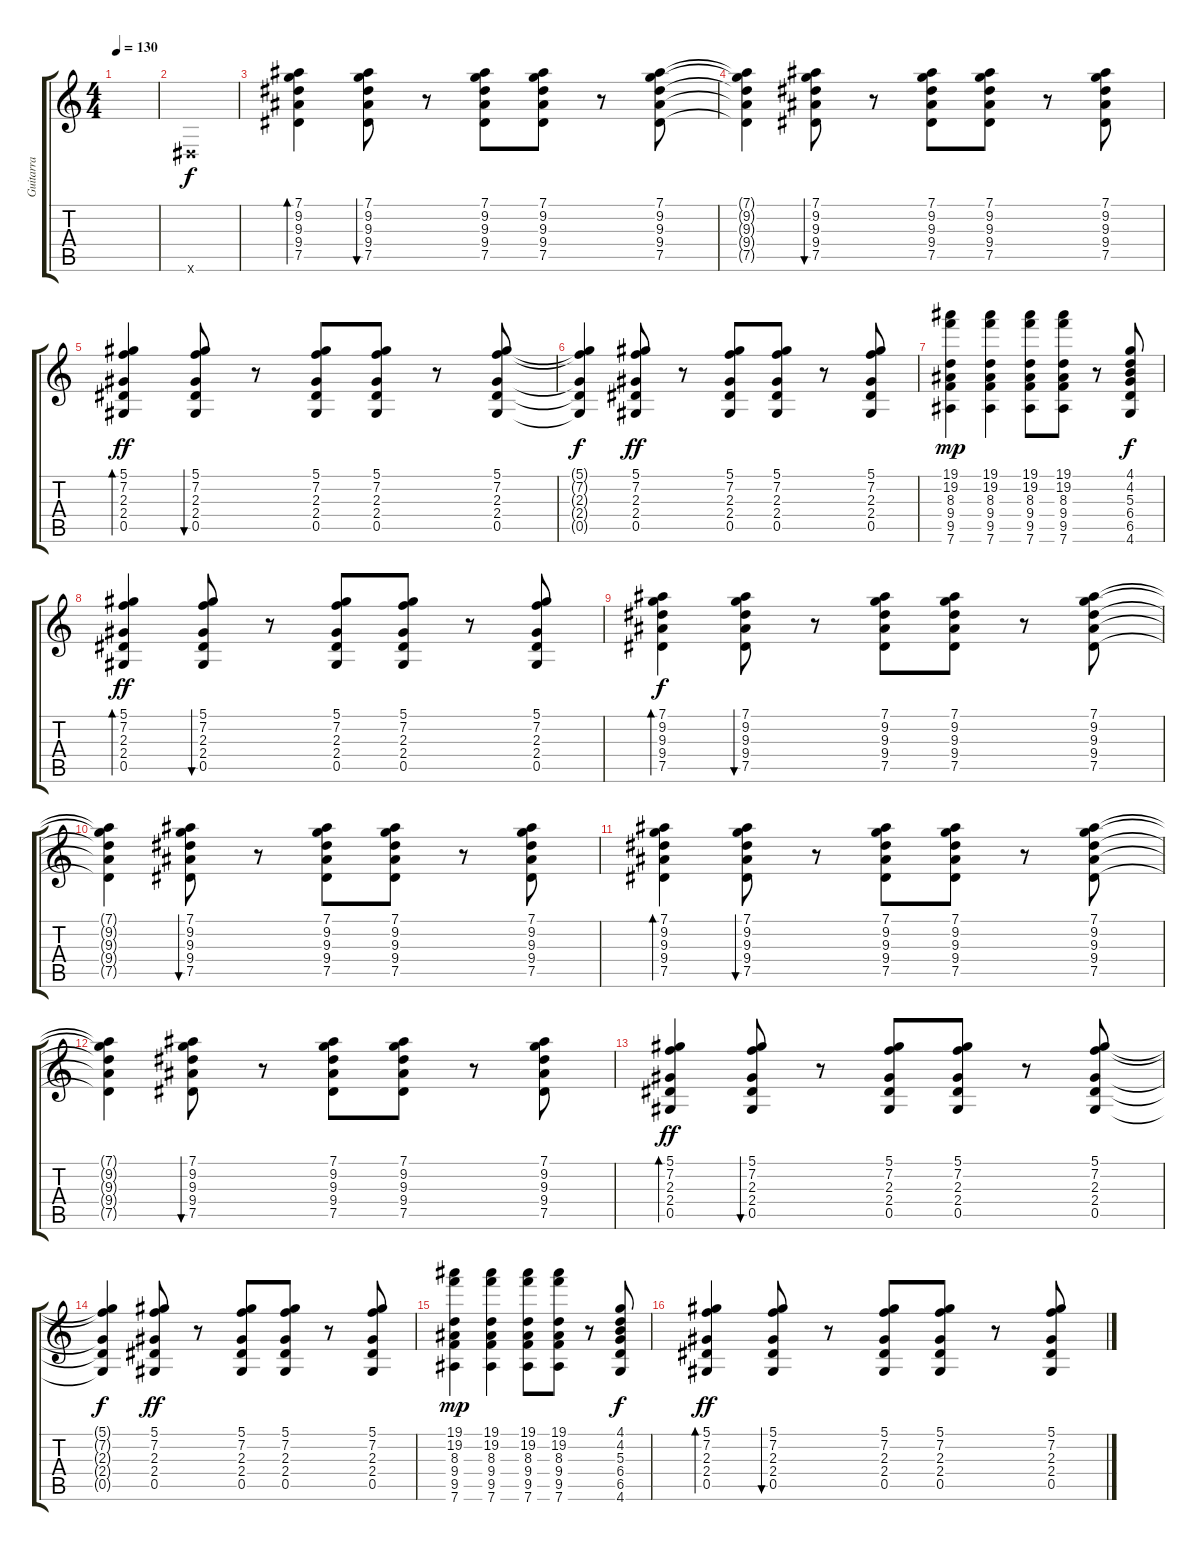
\track ("Guitarra " "Guitarra ") {instrument overdrivenguitar}
\staff {score tabs}
\tuning (Eb4 Bb3 Gb3 Db3 Ab2 Eb2) {hide}
\ts (4 4)
\tempo 130
\clef g2
\ks c
|
0.6{x}.1{dy f volume 4 instrument electricguitarjazz} |
(7.1 9.2 9.3 9.4 7.5).4{bd 60} (7.1 9.2 9.3 9.4 7.5).8{bu 30} r.8 (7.1 9.2 9.3 9.4 7.5).8 (7.1 9.2 9.3 9.4 7.5).8 r.8 (7.1 9.2 9.3 9.4 7.5).8 |
(7.1{t} 9.2{t} 9.3{t} 9.4{t} 7.5{t}).4 (7.1 9.2 9.3 9.4 7.5).8{bu 30} r.8 (7.1 9.2 9.3 9.4 7.5).8 (7.1 9.2 9.3 9.4 7.5).8 r.8 (7.1 9.2 9.3 9.4 7.5).8 |
(5.1 7.2 2.3 2.4 0.5).4{bd 60 dy ff} (5.1 7.2 2.3 2.4 0.5).8{bu 30} r.8 (5.1 7.2 2.3 2.4 0.5).8 (5.1 7.2 2.3 2.4 0.5).8 r.8 (5.1 7.2 2.3 2.4 0.5).8 |
(5.1{t} 7.2{t} 2.3{t} 2.4{t} 0.5{t}).4{dy f} (5.1 7.2 2.3 2.4 0.5).8{dy ff} r.8 (5.1 7.2 2.3 2.4 0.5).8 (5.1 7.2 2.3 2.4 0.5).8 r.8 (5.1 7.2 2.3 2.4 0.5).8 |
(19.1 19.2 8.3 9.4 9.5 7.6).4{dy mp} (19.1 19.2 8.3 9.4 9.5 7.6).4 (19.1 19.2 8.3 9.4 9.5 7.6).8 (19.1 19.2 8.3 9.4 9.5 7.6).8 r.8 (4.1 4.2 5.3 6.4 6.5 4.6).8{dy f} |
(5.1 7.2 2.3 2.4 0.5).4{bd 60 dy ff} (5.1 7.2 2.3 2.4 0.5).8{bu 30} r.8 (5.1 7.2 2.3 2.4 0.5).8 (5.1 7.2 2.3 2.4 0.5).8 r.8 (5.1 7.2 2.3 2.4 0.5).8 |
(7.1 9.2 9.3 9.4 7.5).4{bd 60 dy f} (7.1 9.2 9.3 9.4 7.5).8{bu 30} r.8 (7.1 9.2 9.3 9.4 7.5).8 (7.1 9.2 9.3 9.4 7.5).8 r.8 (7.1 9.2 9.3 9.4 7.5).8 |
(7.1{t} 9.2{t} 9.3{t} 9.4{t} 7.5{t}).4 (7.1 9.2 9.3 9.4 7.5).8{bu 30} r.8 (7.1 9.2 9.3 9.4 7.5).8 (7.1 9.2 9.3 9.4 7.5).8 r.8 (7.1 9.2 9.3 9.4 7.5).8 |
(7.1 9.2 9.3 9.4 7.5).4{bd 60} (7.1 9.2 9.3 9.4 7.5).8{bu 30} r.8 (7.1 9.2 9.3 9.4 7.5).8 (7.1 9.2 9.3 9.4 7.5).8 r.8 (7.1 9.2 9.3 9.4 7.5).8 |
(7.1{t} 9.2{t} 9.3{t} 9.4{t} 7.5{t}).4 (7.1 9.2 9.3 9.4 7.5).8{bu 30} r.8 (7.1 9.2 9.3 9.4 7.5).8 (7.1 9.2 9.3 9.4 7.5).8 r.8 (7.1 9.2 9.3 9.4 7.5).8 |
(5.1 7.2 2.3 2.4 0.5).4{bd 60 dy ff} (5.1 7.2 2.3 2.4 0.5).8{bu 30} r.8 (5.1 7.2 2.3 2.4 0.5).8 (5.1 7.2 2.3 2.4 0.5).8 r.8 (5.1 7.2 2.3 2.4 0.5).8 |
(5.1{t} 7.2{t} 2.3{t} 2.4{t} 0.5{t}).4{dy f} (5.1 7.2 2.3 2.4 0.5).8{dy ff} r.8 (5.1 7.2 2.3 2.4 0.5).8 (5.1 7.2 2.3 2.4 0.5).8 r.8 (5.1 7.2 2.3 2.4 0.5).8 |
(19.1 19.2 8.3 9.4 9.5 7.6).4{dy mp} (19.1 19.2 8.3 9.4 9.5 7.6).4 (19.1 19.2 8.3 9.4 9.5 7.6).8 (19.1 19.2 8.3 9.4 9.5 7.6).8 r.8 (4.1 4.2 5.3 6.4 6.5 4.6).8{dy f} |
(5.1 7.2 2.3 2.4 0.5).4{bd 60 dy ff} (5.1 7.2 2.3 2.4 0.5).8{bu 30} r.8 (5.1 7.2 2.3 2.4 0.5).8 (5.1 7.2 2.3 2.4 0.5).8 r.8 (5.1 7.2 2.3 2.4 0.5).8
